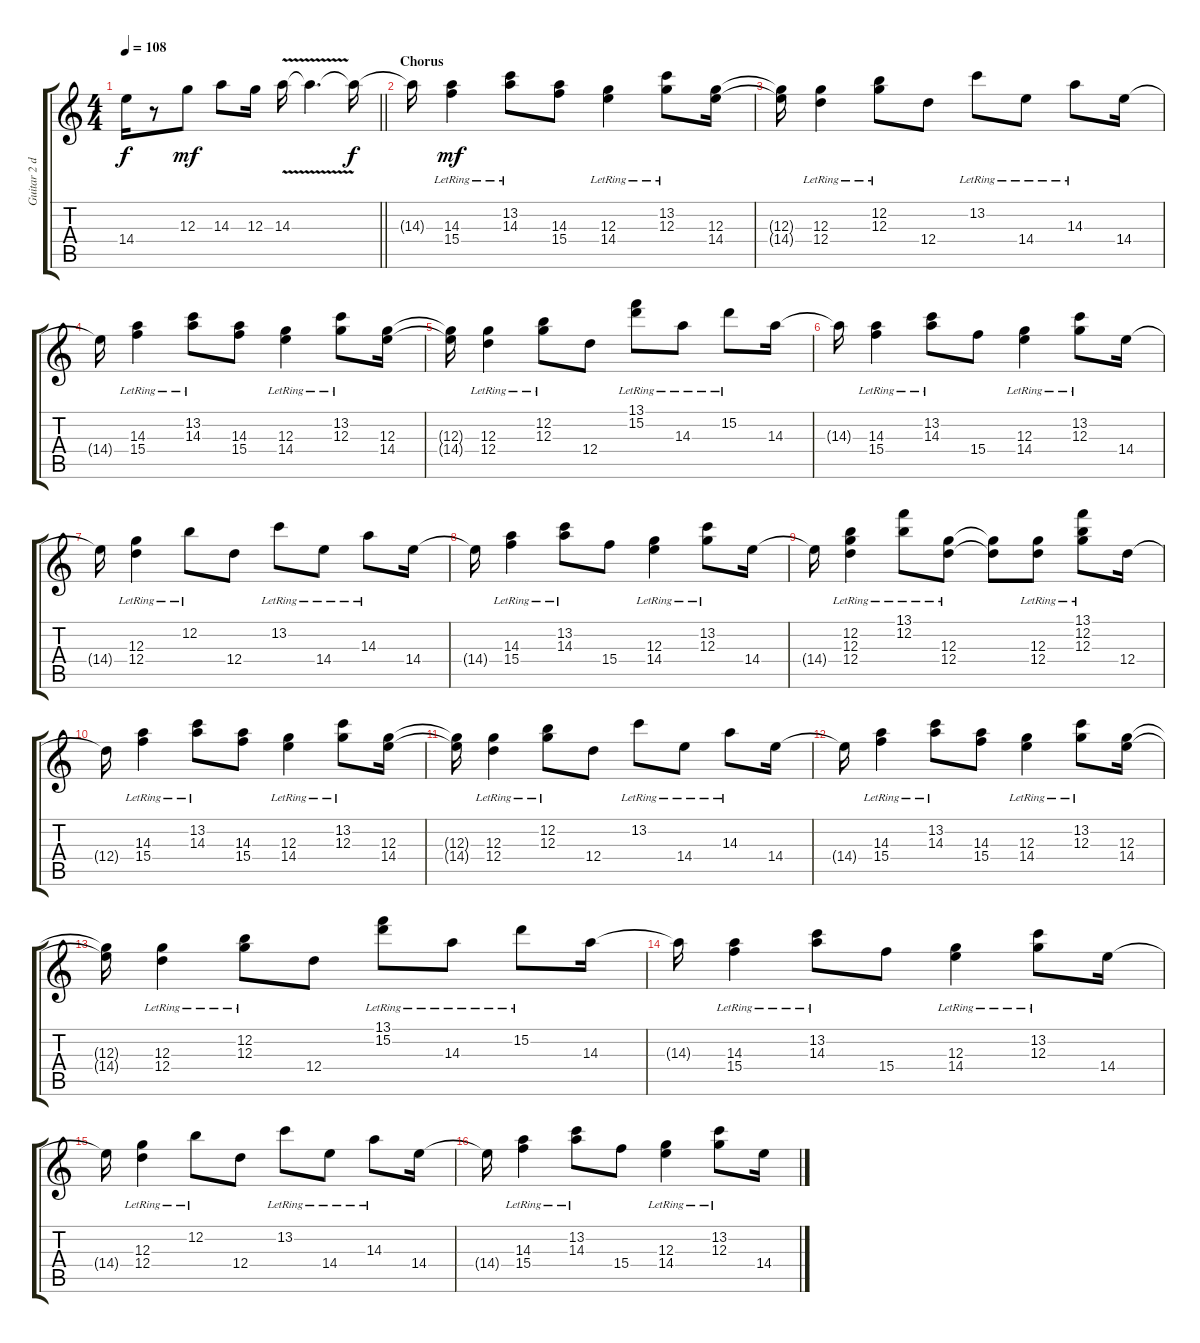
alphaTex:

\track ("Guitar 2 delay" "Guitar 2 d") {instrument electricguitarclean}
\staff {score tabs}
\tuning (E4 B3 G3 D3 A2 E2) {hide}
\ts (4 4)
\tempo 108
\clef g2
\barLineRight lightlight
\ks c
14.4{t}.16{dy f} r.8 12.3.8{dy mf} 14.3.8 12.3.16 14.3{v}.16 14.3{t}.4{d} 14.3{t}.16{dy f} |
\section ("" "Chorus")
14.3{t}.16 (14.3{lr} 15.4{lr}).4{dy mf} (13.2{lr} 14.3{lr}).8 (14.3 15.4).8 (12.3{lr} 14.4{lr}).4 (13.2{lr} 12.3{lr}).8 (12.3 14.4).16 |
(12.3{t} 14.4{t}).16 (12.3{lr} 12.4{lr}).4 (12.2{lr} 12.3{lr}).8 12.4.8 13.2{lr}.8 14.4{lr}.8 14.3{lr}.8 14.4.16 |
14.4{t}.16 (14.3{lr} 15.4{lr}).4 (13.2{lr} 14.3{lr}).8 (14.3 15.4).8 (12.3{lr} 14.4{lr}).4 (13.2{lr} 12.3{lr}).8 (12.3 14.4).16 |
(12.3{t} 14.4{t}).16 (12.3{lr} 12.4{lr}).4 (12.2{lr} 12.3{lr}).8 12.4.8 (13.1{lr} 15.2{lr}).8 14.3{lr}.8 15.2{lr}.8 14.3.16 |
14.3{t}.16 (14.3{lr} 15.4{lr}).4 (13.2{lr} 14.3{lr}).8 15.4.8 (12.3{lr} 14.4{lr}).4 (13.2{lr} 12.3{lr}).8 14.4.16 |
14.4{t}.16 (12.3{lr} 12.4{lr}).4 12.2{lr}.8 12.4.8 13.2{lr}.8 14.4{lr}.8 14.3{lr}.8 14.4.16 |
14.4{t}.16 (14.3{lr} 15.4{lr}).4 (13.2{lr} 14.3{lr}).8 15.4.8 (12.3{lr} 14.4{lr}).4 (13.2{lr} 12.3{lr}).8 14.4.16 |
14.4{t}.16 (12.2{lr} 12.3{lr} 12.4{lr}).4 (13.1{lr} 12.2{lr}).8 (12.3{lr} 12.4{lr}).8 (12.3{t} 12.4{t}).8 (12.3{lr} 12.4{lr}).8 (13.1{lr} 12.2{lr} 12.3{lr}).8 12.4.16 |
12.4{t}.16 (14.3{lr} 15.4{lr}).4 (13.2{lr} 14.3{lr}).8 (14.3 15.4).8 (12.3{lr} 14.4{lr}).4 (13.2{lr} 12.3{lr}).8 (12.3 14.4).16 |
(12.3{t} 14.4{t}).16 (12.3{lr} 12.4{lr}).4 (12.2{lr} 12.3{lr}).8 12.4.8 13.2{lr}.8 14.4{lr}.8 14.3{lr}.8 14.4.16 |
14.4{t}.16 (14.3{lr} 15.4{lr}).4 (13.2{lr} 14.3{lr}).8 (14.3 15.4).8 (12.3{lr} 14.4{lr}).4 (13.2{lr} 12.3{lr}).8 (12.3 14.4).16 |
(12.3{t} 14.4{t}).16 (12.3{lr} 12.4{lr}).4 (12.2{lr} 12.3{lr}).8 12.4.8 (13.1{lr} 15.2{lr}).8 14.3{lr}.8 15.2{lr}.8 14.3.16 |
14.3{t}.16 (14.3{lr} 15.4{lr}).4 (13.2{lr} 14.3{lr}).8 15.4.8 (12.3{lr} 14.4{lr}).4 (13.2{lr} 12.3{lr}).8 14.4.16 |
14.4{t}.16 (12.3{lr} 12.4{lr}).4 12.2{lr}.8 12.4.8 13.2{lr}.8 14.4{lr}.8 14.3{lr}.8 14.4.16 |
14.4{t}.16 (14.3{lr} 15.4{lr}).4 (13.2{lr} 14.3{lr}).8 15.4.8 (12.3{lr} 14.4{lr}).4 (13.2{lr} 12.3{lr}).8 14.4.16
